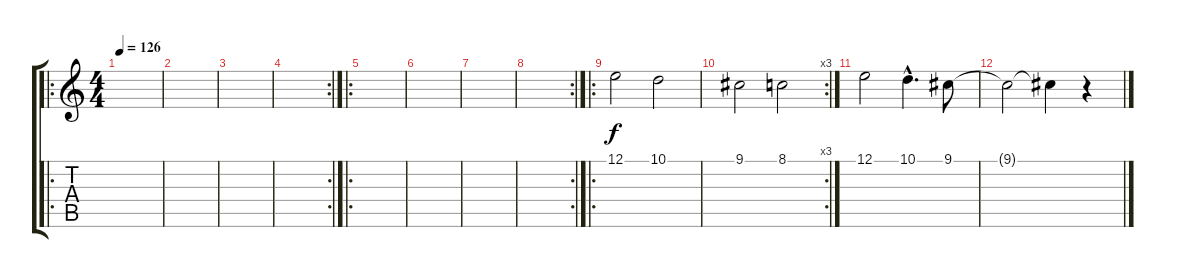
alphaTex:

\track "" {instrument choiraahs}
\staff {score tabs}
\tuning (E4 B3 G3 D3 A2 E2) {hide}
\ro
\ts (4 4)
\tempo 126
\clef g2
\ks c
|
|
|
\rc 2
|
\ro
|
|
|
\rc 2
|
\ro
12.1.2 10.1.2 |
\rc 3
9.1.2 8.1.2 |
12.1.2 10.1{hac}.4{d} 9.1.8 |
9.1{t}.2 9.1{t}.4 r.4
